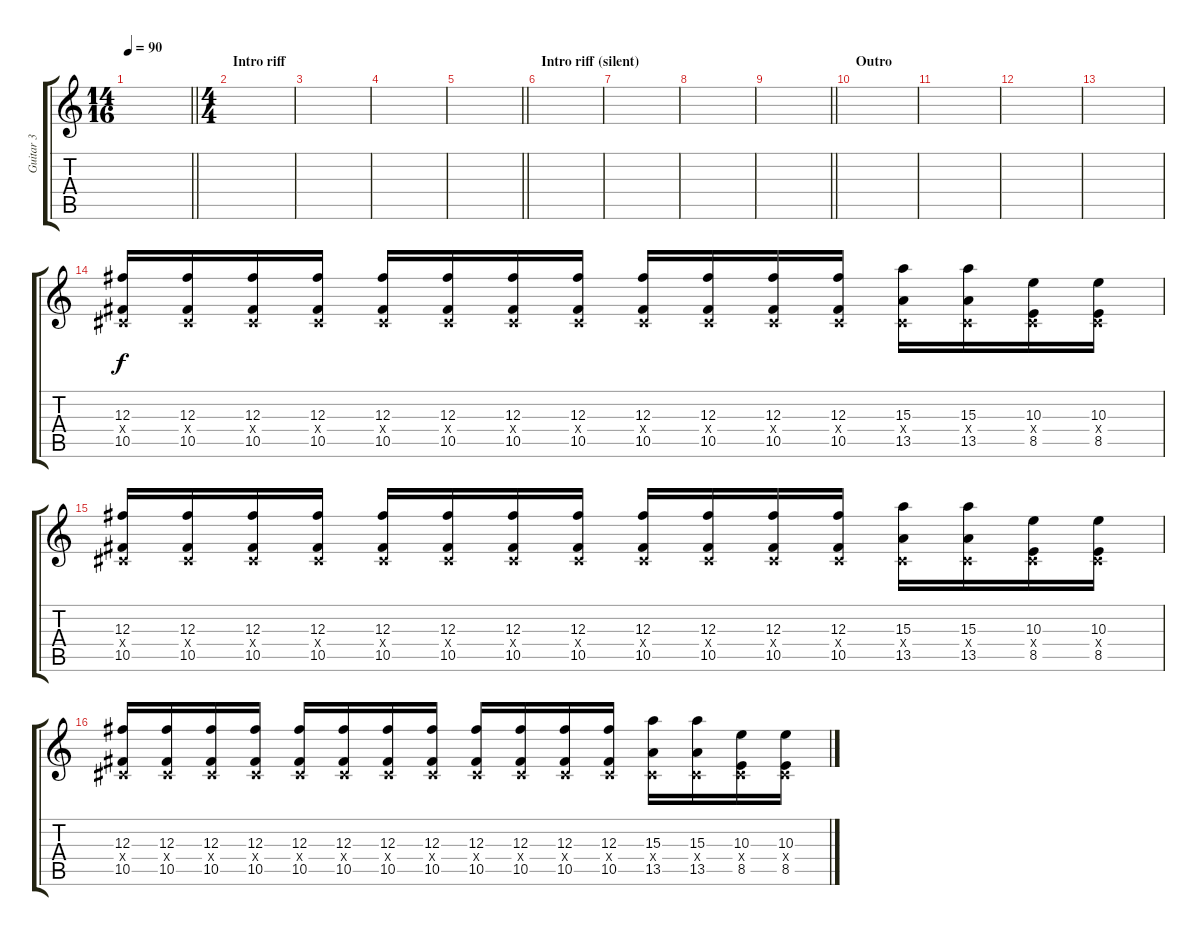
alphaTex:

\track ("Guitar 3" "Guitar 3") {instrument electricguitarclean}
\staff {score tabs}
\tuning (Eb4 Bb3 Gb3 Db3 Ab2 Db2) {hide}
\ts (14 16)
\tempo 90
\clef g2
\barLineRight lightlight
\ks c
|
\ts (4 4)
\section ("" "Intro riff")
|
|
|
\barLineRight lightlight
|
\section ("" "Intro riff (silent)")
|
|
|
\barLineRight lightlight
|
\section ("" "Outro")
|
|
|
|
(12.3 0.4{x} 10.5).16{instrument overdrivenguitar} (12.3 0.4{x} 10.5).16 (12.3 0.4{x} 10.5).16 (12.3 0.4{x} 10.5).16 (12.3 0.4{x} 10.5).16 (12.3 0.4{x} 10.5).16 (12.3 0.4{x} 10.5).16 (12.3 0.4{x} 10.5).16 (12.3 0.4{x} 10.5).16 (12.3 0.4{x} 10.5).16 (12.3 0.4{x} 10.5).16 (12.3 0.4{x} 10.5).16 (15.3 0.4{x} 13.5).16 (15.3 0.4{x} 13.5).16 (10.3 0.4{x} 8.5).16 (10.3 0.4{x} 8.5).16 |
(12.3 0.4{x} 10.5).16{instrument overdrivenguitar} (12.3 0.4{x} 10.5).16 (12.3 0.4{x} 10.5).16 (12.3 0.4{x} 10.5).16 (12.3 0.4{x} 10.5).16 (12.3 0.4{x} 10.5).16 (12.3 0.4{x} 10.5).16 (12.3 0.4{x} 10.5).16 (12.3 0.4{x} 10.5).16 (12.3 0.4{x} 10.5).16 (12.3 0.4{x} 10.5).16 (12.3 0.4{x} 10.5).16 (15.3 0.4{x} 13.5).16 (15.3 0.4{x} 13.5).16 (10.3 0.4{x} 8.5).16 (10.3 0.4{x} 8.5).16 |
(12.3 0.4{x} 10.5).16{instrument overdrivenguitar} (12.3 0.4{x} 10.5).16 (12.3 0.4{x} 10.5).16 (12.3 0.4{x} 10.5).16 (12.3 0.4{x} 10.5).16 (12.3 0.4{x} 10.5).16 (12.3 0.4{x} 10.5).16 (12.3 0.4{x} 10.5).16 (12.3 0.4{x} 10.5).16 (12.3 0.4{x} 10.5).16 (12.3 0.4{x} 10.5).16 (12.3 0.4{x} 10.5).16 (15.3 0.4{x} 13.5).16 (15.3 0.4{x} 13.5).16 (10.3 0.4{x} 8.5).16 (10.3 0.4{x} 8.5).16
